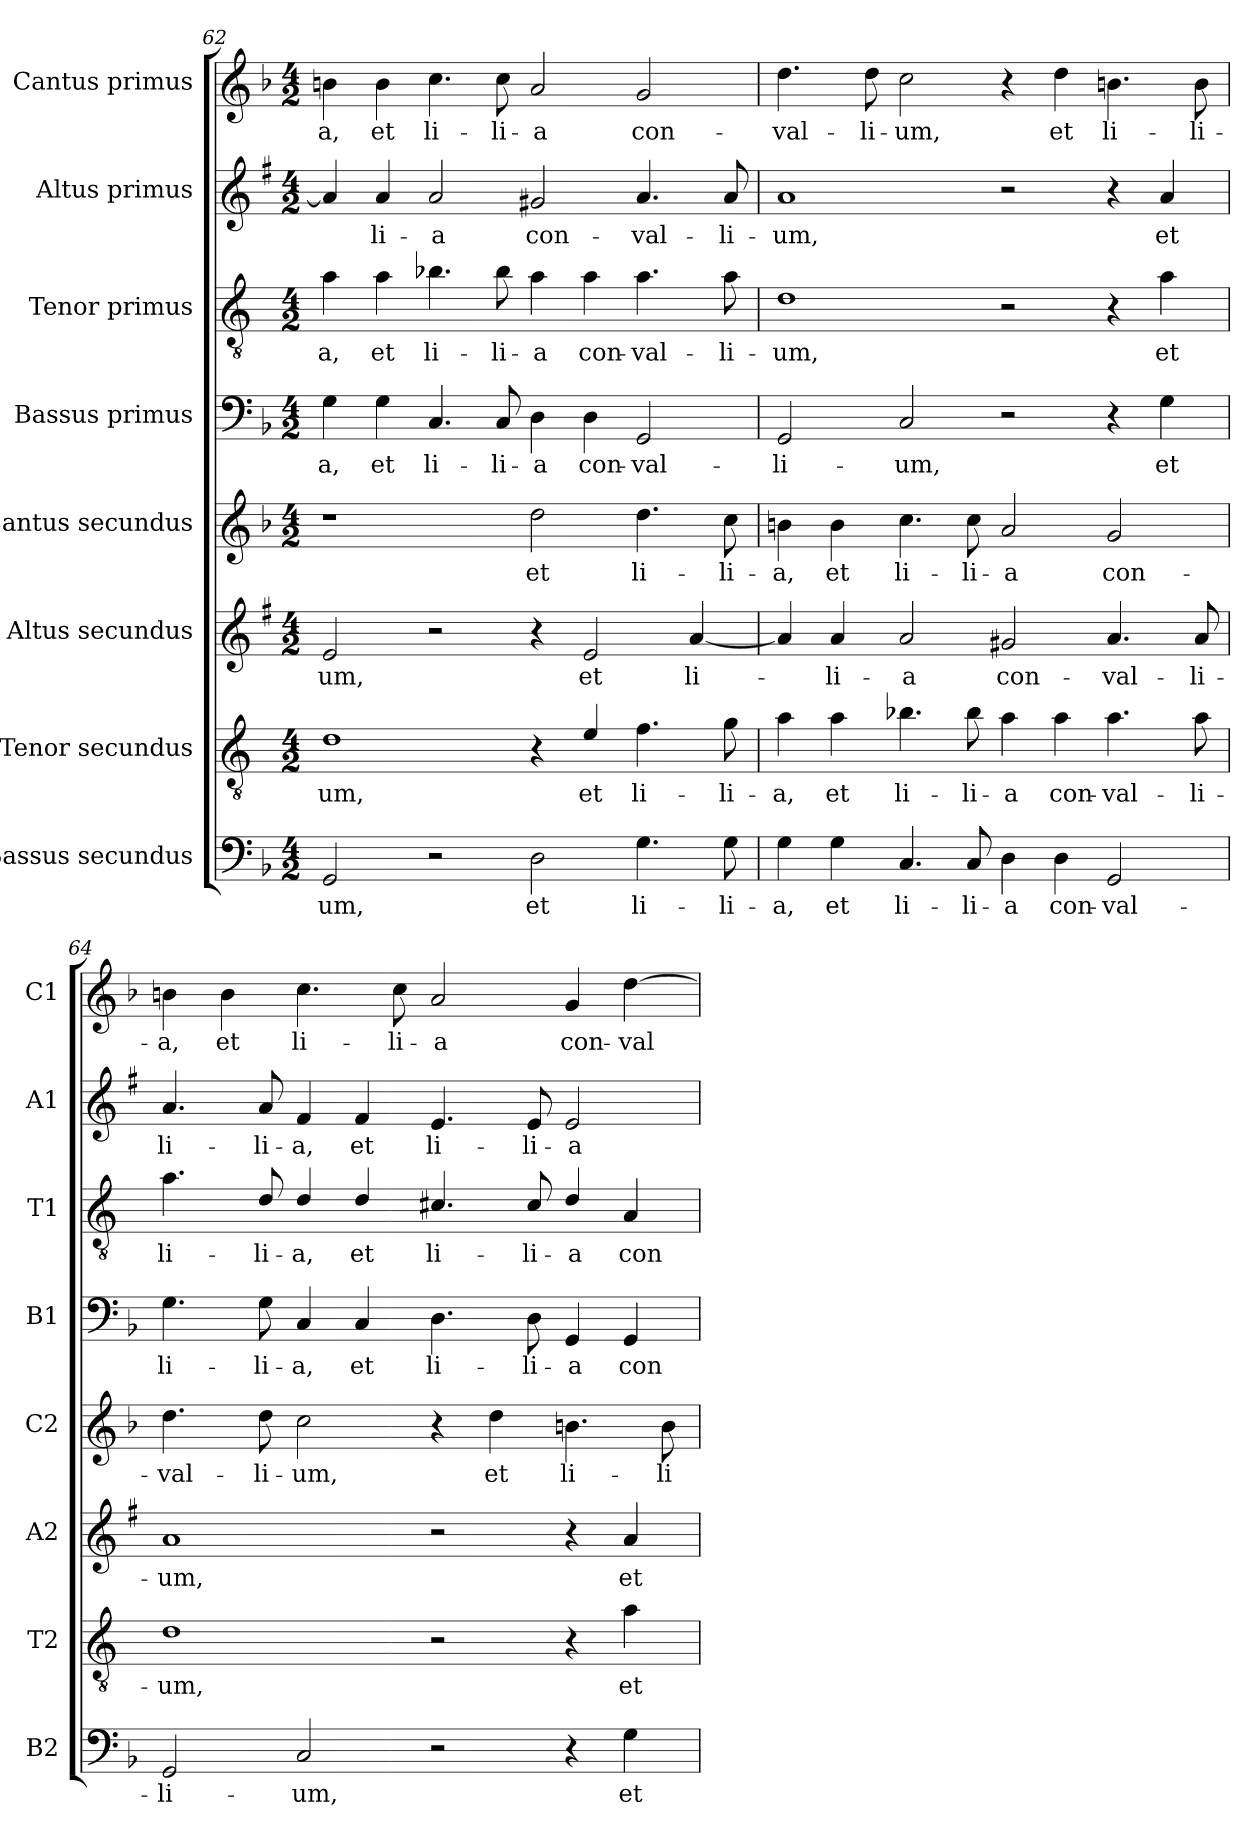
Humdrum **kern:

**kern	**text	**kern	**text	**kern	**text	**kern	**text	**kern	**text	**kern	**text	**kern	**text	**kern	**text
*part8	*part8	*part7	*part7	*part6	*part6	*part5	*part5	*part4	*part4	*part3	*part3	*part2	*part2	*part1	*part1
*staff8	*staff8	*staff7	*staff7	*staff6	*staff6	*staff5	*staff5	*staff4	*staff4	*staff3	*staff3	*staff2	*staff2	*staff1	*staff1
*I"Bassus secundus	*	*I"Tenor secundus	*	*I"Altus secundus	*	*I"Cantus secundus	*	*I"Bassus primus	*	*I"Tenor primus	*	*I"Altus primus	*	*I"Cantus primus	*
*I'B2	*	*I'T2	*	*I'A2	*	*I'C2	*	*I'B1	*	*I'T1	*	*I'A1	*	*I'C1	*
*clefF4	*	*clefGv2	*	*clefG2	*	*clefG2	*	*clefF4	*	*clefGv2	*	*clefG2	*	*clefG2	*
*	*	*ITrd4c7	*	*ITrd1c2	*	*	*	*	*	*ITrd4c7	*	*ITrd1c2	*	*	*
*k[b-]	*	*k[b-]	*	*k[b-]	*	*k[b-]	*	*k[b-]	*	*k[b-]	*	*k[b-]	*	*k[b-]	*
*F:	*	*F:	*	*F:	*	*F:	*	*F:	*	*F:	*	*F:	*	*F:	*
*M4/2	*	*M4/2	*	*M4/2	*	*M4/2	*	*M4/2	*	*M4/2	*	*M4/2	*	*M4/2	*
=62	=62	=62	=62	=62	=62	=62	=62	=62	=62	=62	=62	=62	=62	=62	=62
!	!LO:LY:b	!	!LO:LY:b	!	!LO:LY:b	!	!	!	!LO:LY:b	!	!LO:LY:b	!	!	!	!LO:LY:b
2GG/	-um,	1G	-um,	2d/	-um,	1r	.	4G\	-a,	4d\	-a,	4g/]	.	4bn\	-a,
!	!	!	!	!	!	!	!	!	!LO:LY:b	!	!LO:LY:b	!	!LO:LY:b	!	!LO:LY:b
.	.	.	.	.	.	.	.	4G\	et	4d\	et	4g/	-li-	4b\	et
!	!	!	!	!	!	!	!	!	!LO:LY:b	!	!LO:LY:b	!	!LO:LY:b	!	!LO:LY:b
2r	.	.	.	2r	.	.	.	4.C/	li-	4.e-X\	li-	2g/	-a	4.cc\	li-
!	!	!	!	!	!	!	!	!	!LO:LY:b	!	!LO:LY:b	!	!	!	!LO:LY:b
.	.	.	.	.	.	.	.	8C/	-li-	8e-\	-li-	.	.	8cc\	-li-
!	!LO:LY:b	!	!	!	!	!	!LO:LY:b	!	!LO:LY:b	!	!LO:LY:b	!	!LO:LY:b	!	!LO:LY:b
2D\	et	4r	.	4r	.	2dd\	et	4D\	-a	4d\	-a	2f#X/	con-	2a/	-a
!	!	!	!LO:LY:b	!	!LO:LY:b	!	!	!	!LO:LY:b	!	!LO:LY:b	!	!	!	!
.	.	4A/	et	2d/	et	.	.	4D\	con-	4d\	con-	.	.	.	.
!	!LO:LY:b	!	!LO:LY:b	!	!	!	!LO:LY:b	!	!LO:LY:b	!	!LO:LY:b	!	!LO:LY:b	!	!LO:LY:b
4.G\	li-	4.B-\	li-	.	.	4.dd\	li-	2GG/	-val-	4.d\	-val-	4.g/	-val-	2g/	con-
!	!	!	!	!	!LO:LY:b	!	!	!	!	!	!	!	!	!	!
.	.	.	.	[4g/	li-	.	.	.	.	.	.	.	.	.	.
!	!LO:LY:b	!	!LO:LY:b	!	!	!	!LO:LY:b	!	!	!	!LO:LY:b	!	!LO:LY:b	!	!
8G\	-li-	8c\	-li-	.	.	8cc\	-li-	.	.	8d\	-li-	8g/	-li-	.	.
=63	=63	=63	=63	=63	=63	=63	=63	=63	=63	=63	=63	=63	=63	=63	=63
!	!LO:LY:b	!	!LO:LY:b	!	!	!	!LO:LY:b	!	!LO:LY:b	!	!LO:LY:b	!	!LO:LY:b	!	!LO:LY:b
4G\	-a,	4d\	-a,	4g/]	.	4bn\	-a,	2GG/	-li-	1G	-um,	1g	-um,	4.dd\	-val-
!	!LO:LY:b	!	!LO:LY:b	!	!LO:LY:b	!	!LO:LY:b	!	!	!	!	!	!	!	!
4G\	et	4d\	et	4g/	-li-	4b\	et	.	.	.	.	.	.	.	.
!	!	!	!	!	!	!	!	!	!	!	!	!	!	!	!LO:LY:b
.	.	.	.	.	.	.	.	.	.	.	.	.	.	8dd\	-li-
!	!LO:LY:b	!	!LO:LY:b	!	!LO:LY:b	!	!LO:LY:b	!	!LO:LY:b	!	!	!	!	!	!LO:LY:b
4.C/	li-	4.e-X\	li-	2g/	-a	4.cc\	li-	2C/	-um,	.	.	.	.	2cc\	-um,
!	!LO:LY:b	!	!LO:LY:b	!	!	!	!LO:LY:b	!	!	!	!	!	!	!	!
8C/	-li-	8e-\	-li-	.	.	8cc\	-li-	.	.	.	.	.	.	.	.
!	!LO:LY:b	!	!LO:LY:b	!	!LO:LY:b	!	!LO:LY:b	!	!	!	!	!	!	!	!
4D\	-a	4d\	-a	2f#X/	con-	2a/	-a	2r	.	2r	.	2r	.	4r	.
!	!LO:LY:b	!	!LO:LY:b	!	!	!	!	!	!	!	!	!	!	!	!LO:LY:b
4D\	con-	4d\	con-	.	.	.	.	.	.	.	.	.	.	4dd\	et
!	!LO:LY:b	!	!LO:LY:b	!	!LO:LY:b	!	!LO:LY:b	!	!	!	!	!	!	!	!LO:LY:b
2GG/	-val-	4.d\	-val-	4.g/	-val-	2g/	con-	4r	.	4r	.	4r	.	4.bn\	li-
!	!	!	!	!	!	!	!	!	!LO:LY:b	!	!LO:LY:b	!	!LO:LY:b	!	!
.	.	.	.	.	.	.	.	4G\	et	4d\	et	4g/	et	.	.
!	!	!	!LO:LY:b	!	!LO:LY:b	!	!	!	!	!	!	!	!	!	!LO:LY:b
.	.	8d\	-li-	8g/	-li-	.	.	.	.	.	.	.	.	8b\	-li-
=64	=64	=64	=64	=64	=64	=64	=64	=64	=64	=64	=64	=64	=64	=64	=64
!	!LO:LY:b	!	!LO:LY:b	!	!LO:LY:b	!	!LO:LY:b	!	!LO:LY:b	!	!LO:LY:b	!	!LO:LY:b	!	!LO:LY:b
2GG/	-li-	1G	-um,	1g	-um,	4.dd\	-val-	4.G\	li-	4.d\	li-	4.g/	li-	4bn\	-a,
!	!	!	!	!	!	!	!	!	!	!	!	!	!	!	!LO:LY:b
.	.	.	.	.	.	.	.	.	.	.	.	.	.	4b\	et
!	!	!	!	!	!	!	!LO:LY:b	!	!LO:LY:b	!	!LO:LY:b	!	!LO:LY:b	!	!
.	.	.	.	.	.	8dd\	-li-	8G\	-li-	8G/	-li-	8g/	-li-	.	.
!	!LO:LY:b	!	!	!	!	!	!LO:LY:b	!	!LO:LY:b	!	!LO:LY:b	!	!LO:LY:b	!	!LO:LY:b
2C/	-um,	.	.	.	.	2cc\	-um,	4C/	-a,	4G/	-a,	4e/	-a,	4.cc\	li-
!	!	!	!	!	!	!	!	!	!LO:LY:b	!	!LO:LY:b	!	!LO:LY:b	!	!
.	.	.	.	.	.	.	.	4C/	et	4G/	et	4e/	et	.	.
!	!	!	!	!	!	!	!	!	!	!	!	!	!	!	!LO:LY:b
.	.	.	.	.	.	.	.	.	.	.	.	.	.	8cc\	-li-
!	!	!	!	!	!	!	!	!	!LO:LY:b	!	!LO:LY:b	!	!LO:LY:b	!	!LO:LY:b
2r	.	2r	.	2r	.	4r	.	4.D\	li-	4.F#X/	li-	4.d/	li-	2a/	-a
!	!	!	!	!	!	!	!LO:LY:b	!	!	!	!	!	!	!	!
.	.	.	.	.	.	4dd\	et	.	.	.	.	.	.	.	.
!	!	!	!	!	!	!	!	!	!LO:LY:b	!	!LO:LY:b	!	!LO:LY:b	!	!
.	.	.	.	.	.	.	.	8D\	-li-	8F#/	-li-	8d/	-li-	.	.
!	!	!	!	!	!	!	!LO:LY:b	!	!LO:LY:b	!	!LO:LY:b	!	!LO:LY:b	!	!LO:LY:b
4r	.	4r	.	4r	.	4.bn\	li-	4GG/	-a	4G/	-a	2d/	-a	4g/	con-
!	!LO:LY:b	!	!LO:LY:b	!	!LO:LY:b	!	!	!	!LO:LY:b	!	!LO:LY:b	!	!	!	!LO:LY:b
4G\	et	4d\	et	4g/	et	.	.	4GG/	con-	4D/	con-	.	.	[4dd\	-val-
!	!	!	!	!	!	!	!LO:LY:b	!	!	!	!	!	!	!	!
.	.	.	.	.	.	8b\	-li-	.	.	.	.	.	.	.	.
=	=	=	=	=	=	=	=	=	=	=	=	=	=	=	=
*-	*-	*-	*-	*-	*-	*-	*-	*-	*-	*-	*-	*-	*-	*-	*-
